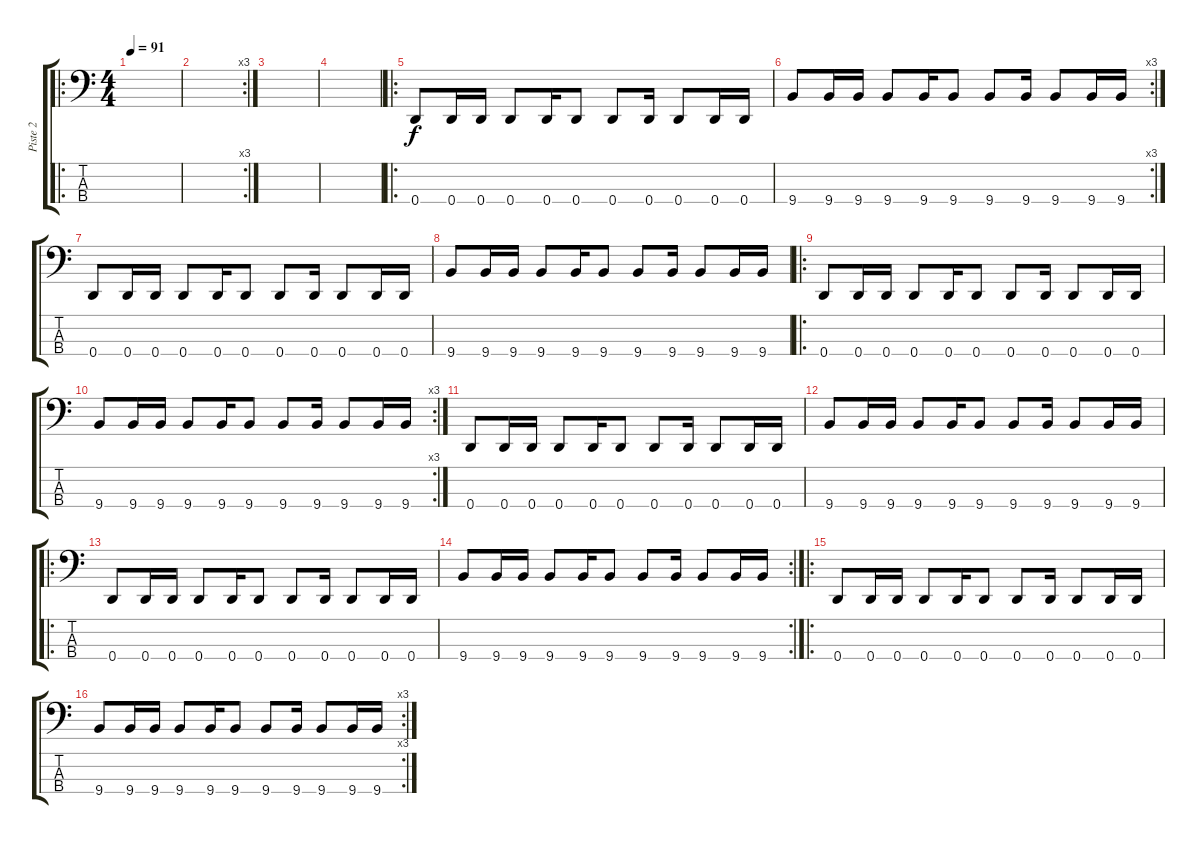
\track ("Piste 2" "Piste 2") {instrument acousticguitarnylon}
\staff {score tabs}
\tuning (G2 D2 A1 D1) {hide}
\ro
\ts (4 4)
\tempo 91
\clef f4
\ks c
|
\rc 3
|
|
|
\ro
0.4.8 0.4.16 0.4.16 0.4.8 0.4.16 0.4.8 0.4.8 0.4.16 0.4.8 0.4.16 0.4.16 |
\rc 3
9.4.8 9.4.16 9.4.16 9.4.8 9.4.16 9.4.8 9.4.8 9.4.16 9.4.8 9.4.16 9.4.16 |
0.4.8 0.4.16 0.4.16 0.4.8 0.4.16 0.4.8 0.4.8 0.4.16 0.4.8 0.4.16 0.4.16 |
9.4.8 9.4.16 9.4.16 9.4.8 9.4.16 9.4.8 9.4.8 9.4.16 9.4.8 9.4.16 9.4.16 |
\ro
0.4.8 0.4.16 0.4.16 0.4.8 0.4.16 0.4.8 0.4.8 0.4.16 0.4.8 0.4.16 0.4.16 |
\rc 3
9.4.8 9.4.16 9.4.16 9.4.8 9.4.16 9.4.8 9.4.8 9.4.16 9.4.8 9.4.16 9.4.16 |
0.4.8 0.4.16 0.4.16 0.4.8 0.4.16 0.4.8 0.4.8 0.4.16 0.4.8 0.4.16 0.4.16 |
9.4.8 9.4.16 9.4.16 9.4.8 9.4.16 9.4.8 9.4.8 9.4.16 9.4.8 9.4.16 9.4.16 |
\ro
0.4.8 0.4.16 0.4.16 0.4.8 0.4.16 0.4.8 0.4.8 0.4.16 0.4.8 0.4.16 0.4.16 |
\rc 2
9.4.8 9.4.16 9.4.16 9.4.8 9.4.16 9.4.8 9.4.8 9.4.16 9.4.8 9.4.16 9.4.16 |
\ro
0.4.8 0.4.16 0.4.16 0.4.8 0.4.16 0.4.8 0.4.8 0.4.16 0.4.8 0.4.16 0.4.16 |
\rc 3
9.4.8 9.4.16 9.4.16 9.4.8 9.4.16 9.4.8 9.4.8 9.4.16 9.4.8 9.4.16 9.4.16
